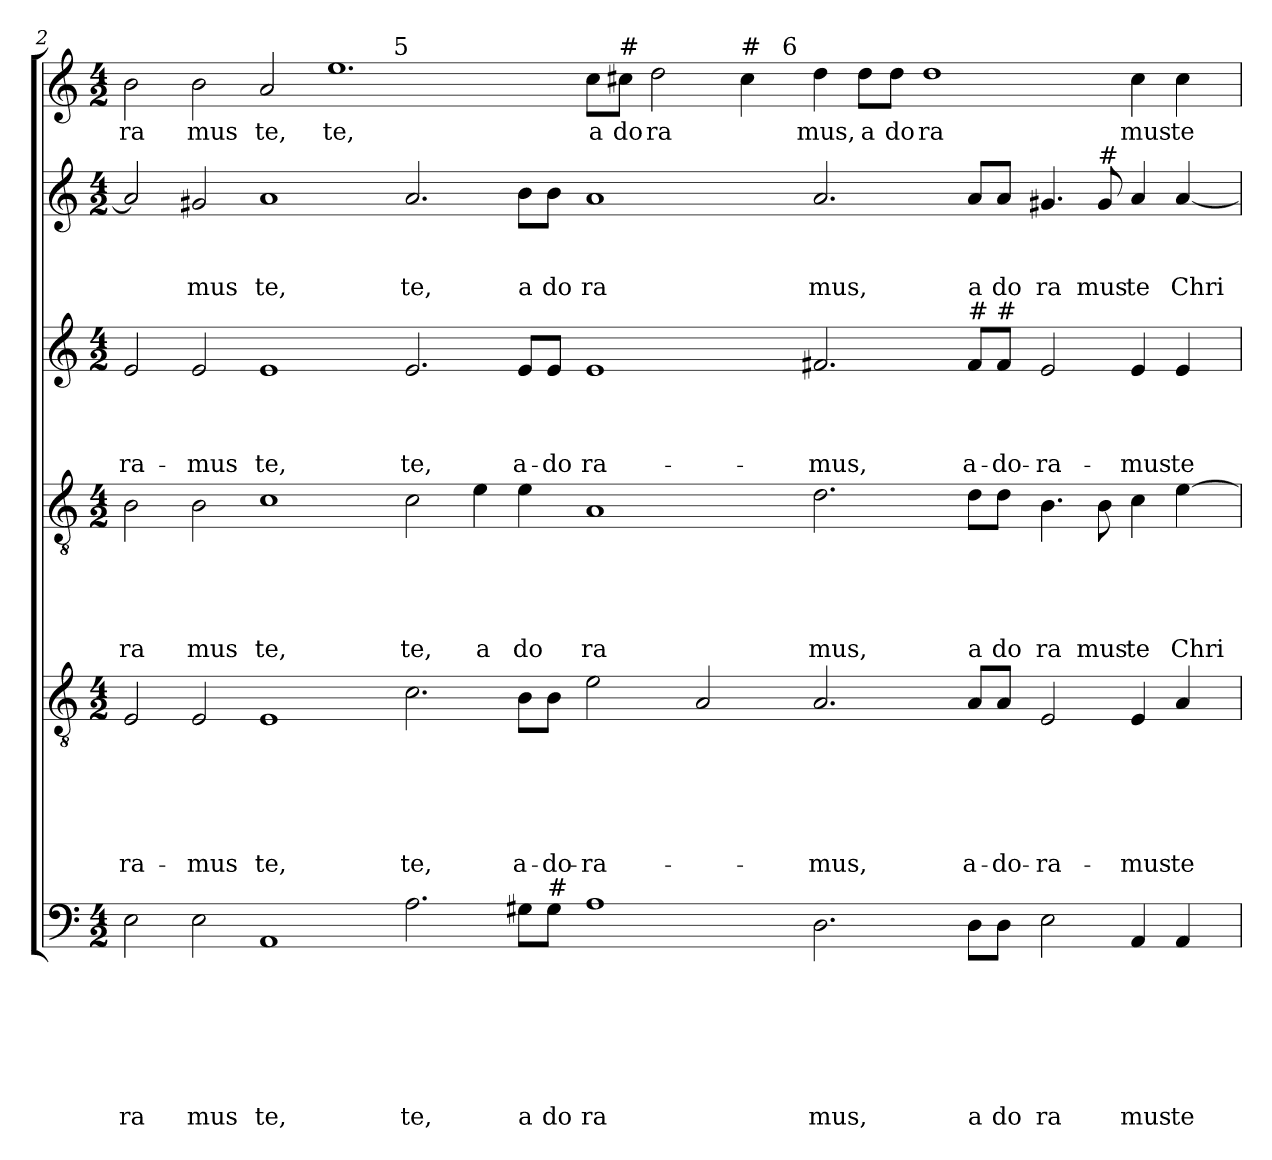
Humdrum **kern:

**kern	**text	**text	**text	**text	**text	**text	**text	**kern	**text	**text	**text	**text	**text	**text	**kern	**text	**text	**text	**text	**text	**kern	**text	**text	**text	**text	**kern	**text	**text	**text	**kern	**text
*part6	*part6	*part6	*part6	*part6	*part6	*part6	*part6	*part5	*part5	*part5	*part5	*part5	*part5	*part5	*part4	*part4	*part4	*part4	*part4	*part4	*part3	*part3	*part3	*part3	*part3	*part2	*part2	*part2	*part2	*part1	*part1
*staff6	*staff6	*staff6	*staff6	*staff6	*staff6	*staff6	*staff6	*staff5	*staff5	*staff5	*staff5	*staff5	*staff5	*staff5	*staff4	*staff4	*staff4	*staff4	*staff4	*staff4	*staff3	*staff3	*staff3	*staff3	*staff3	*staff2	*staff2	*staff2	*staff2	*staff1	*staff1
!!LO:LB:g=z
*clefF4	*	*	*	*	*	*	*	*clefGv2	*	*	*	*	*	*	*clefGv2	*	*	*	*	*	*clefG2	*	*	*	*	*clefG2	*	*	*	*clefG2	*
*k[]	*	*	*	*	*	*	*	*k[]	*	*	*	*	*	*	*k[]	*	*	*	*	*	*k[]	*	*	*	*	*k[]	*	*	*	*k[]	*
*C:	*	*	*	*	*	*	*	*C:	*	*	*	*	*	*	*C:	*	*	*	*	*	*C:	*	*	*	*	*C:	*	*	*	*C:	*
*M4/2	*	*	*	*	*	*	*	*M4/2	*	*	*	*	*	*	*M4/2	*	*	*	*	*	*M4/2	*	*	*	*	*M4/2	*	*	*	*M4/2	*
=2	=2	=2	=2	=2	=2	=2	=2	=2	=2	=2	=2	=2	=2	=2	=2	=2	=2	=2	=2	=2	=2	=2	=2	=2	=2	=2	=2	=2	=2	=2	=2
!	!	!	!	!	!	!	!LO:LY:b	!	!	!	!	!	!	!LO:LY:b	!	!	!	!	!	!LO:LY:b	!	!	!	!	!LO:LY:b	!	!	!	!	!	!LO:LY:b
*	*	*	*	*	*	*	*	*	*	*	*	*	*	*	*	*	*	*	*	*	*	*	*	*	*	*	*	*	*	*^	*
*	*	*	*	*	*	*	*	*	*	*	*	*	*	*	*	*	*	*	*	*	*	*	*	*	*	*	*	*	*	*	*^	*
2E\	.	.	.	.	.	.	-ra	2E/	.	.	.	.	.	ra-	2B\	.	.	.	.	ra	2e/	.	.	.	-ra-	2a/]	.	.	.	2b\	1ryy	1ryy	ra
!	!	!	!	!	!	!	!LO:LY:b	!	!	!	!	!	!	!LO:LY:b	!	!	!	!	!	!LO:LY:b	!	!	!	!	!LO:LY:b	!	!	!	!LO:LY:b	!	!	!	!LO:LY:b
2E\	.	.	.	.	.	.	mus	2E/	.	.	.	.	.	-mus	2B\	.	.	.	.	mus	2e/	.	.	.	-mus	2g#X/	.	.	mus	2b\	.	.	mus
!	!	!	!	!	!	!	!LO:LY:b	!	!	!	!	!	!	!LO:LY:b	!	!	!	!	!	!LO:LY:b	!	!	!	!	!LO:LY:b	!	!	!	!LO:LY:b	!	!	!	!LO:LY:b
1AA	.	.	.	.	.	.	te,	1E	.	.	.	.	.	te,	1c	.	.	.	.	te,	1e	.	.	.	te,	1a	.	.	te,	2a/	2ryy	1ryy	te,
!	!	!	!	!	!	!	!	!	!	!	!	!	!	!	!	!	!	!	!	!	!	!	!	!	!	!	!	!	!	!	!	!	!LO:LY:b
.	.	.	.	.	.	.	.	.	.	.	.	.	.	.	.	.	.	.	.	.	.	.	.	.	.	.	.	.	.	1.ee	4...ryy	.	te,
!	!	!	!	!	!	!	!	!	!	!	!	!	!	!	!	!	!	!	!	!	!	!	!	!	!	!	!	!	!	!	!LO:TX:a:t=5	!	!
.	.	.	.	.	.	.	.	.	.	.	.	.	.	.	.	.	.	.	.	.	.	.	.	.	.	.	.	.	.	.	1ryy	.	.
!	!	!	!	!	!	!	!LO:LY:b	!	!	!	!	!	!	!LO:LY:b	!	!	!	!	!	!LO:LY:b	!	!	!	!	!LO:LY:b	!	!	!	!LO:LY:b	!	!	!	!
2.A\	.	.	.	.	.	.	te,	2.c\	.	.	.	.	.	te,	2c\	.	.	.	.	te,	2.e/	.	.	.	te,	2.a/	.	.	te,	.	.	1ryy	.
!	!	!	!	!	!	!	!	!	!	!	!	!	!	!	!	!	!	!	!	!LO:LY:b	!	!	!	!	!	!	!	!	!	!	!	!	!
.	.	.	.	.	.	.	.	.	.	.	.	.	.	.	4e\	.	.	.	.	a	.	.	.	.	.	.	.	.	.	.	.	.	.
!	!	!	!	!	!	!	!LO:LY:b	!	!	!	!	!	!	!LO:LY:b	!	!	!	!	!	!LO:LY:b	!	!	!	!	!LO:LY:b	!	!	!	!LO:LY:b	!	!	!	!
8G#X\L	.	.	.	.	.	.	a	8B\L	.	.	.	.	.	a-	4e\	.	.	.	.	do	8e/L	.	.	.	a-	8b\L	.	.	a	.	.	.	.
!LO:TX:a:t=#	!	!	!	!	!	!	!	!	!	!	!	!	!	!	!	!	!	!	!	!	!	!	!	!	!	!	!	!	!	!	!	!	!
!	!	!	!	!	!	!	!LO:LY:b	!	!	!	!	!	!	!LO:LY:b	!	!	!	!	!	!	!	!	!	!	!LO:LY:b	!	!	!	!LO:LY:b	!	!	!	!
8G#\J	.	.	.	.	.	.	do	8B\J	.	.	.	.	.	-do-	.	.	.	.	.	.	8e/J	.	.	.	-do	8b\J	.	.	do	.	.	.	.
.	.	.	.	.	.	.	.	.	.	.	.	.	.	.	.	.	.	.	.	.	.	.	.	.	.	.	.	.	.	.	1ryy	.	.
!	!	!	!	!	!	!	!LO:LY:b	!	!	!	!	!	!	!LO:LY:b	!	!	!	!	!	!LO:LY:b	!	!	!	!	!LO:LY:b	!	!	!	!LO:LY:b	!	!	!	!LO:LY:b
1A	.	.	.	.	.	.	ra	2e\	.	.	.	.	.	-ra-	1A	.	.	.	.	ra	1e	.	.	.	ra-	1a	.	.	ra	8cc\L	.	2ryy	a
!	!	!	!	!	!	!	!	!	!	!	!	!	!	!	!	!	!	!	!	!	!	!	!	!	!	!	!	!	!	!LO:TX:a:t=#	!	!	!
!	!	!	!	!	!	!	!	!	!	!	!	!	!	!	!	!	!	!	!	!	!	!	!	!	!	!	!	!	!	!	!	!	!LO:LY:b
.	.	.	.	.	.	.	.	.	.	.	.	.	.	.	.	.	.	.	.	.	.	.	.	.	.	.	.	.	.	8cc#X\J	.	.	do
!	!	!	!	!	!	!	!	!	!	!	!	!	!	!	!	!	!	!	!	!	!	!	!	!	!	!	!	!	!	!	!	!	!LO:LY:b
.	.	.	.	.	.	.	.	.	.	.	.	.	.	.	.	.	.	.	.	.	.	.	.	.	.	.	.	.	.	2dd\	.	.	ra
.	.	.	.	.	.	.	.	2A/	.	.	.	.	.	.	.	.	.	.	.	.	.	.	.	.	.	.	.	.	.	.	.	4ryy	.
!	!	!	!	!	!	!	!	!	!	!	!	!	!	!	!	!	!	!	!	!	!	!	!	!	!	!	!	!	!	!LO:TX:a:t=#	!	!	!
.	.	.	.	.	.	.	.	.	.	.	.	.	.	.	.	.	.	.	.	.	.	.	.	.	.	.	.	.	.	4cc#\	.	8ryy	.
.	.	.	.	.	.	.	.	.	.	.	.	.	.	.	.	.	.	.	.	.	.	.	.	.	.	.	.	.	.	.	.	32ryy	.
!	!	!	!	!	!	!	!	!	!	!	!	!	!	!	!	!	!	!	!	!	!	!	!	!	!	!	!	!	!	!	!	!LO:TX:a:t=6	!
.	.	.	.	.	.	.	.	.	.	.	.	.	.	.	.	.	.	.	.	.	.	.	.	.	.	.	.	.	.	.	.	1ryy	.
.	.	.	.	.	.	.	.	.	.	.	.	.	.	.	.	.	.	.	.	.	.	.	.	.	.	.	.	.	.	.	1ryy	.	.
!	!	!	!	!	!	!	!LO:LY:b	!	!	!	!	!	!	!LO:LY:b	!	!	!	!	!	!LO:LY:b	!	!	!	!	!LO:LY:b	!	!	!	!LO:LY:b	!	!	!	!LO:LY:b
2.D\	.	.	.	.	.	.	mus,	2.A/	.	.	.	.	.	-mus,	2.d\	.	.	.	.	mus,	2.f#X/	.	.	.	-mus,	2.a/	.	.	mus,	4dd\	.	.	mus,
!	!	!	!	!	!	!	!	!	!	!	!	!	!	!	!	!	!	!	!	!	!	!	!	!	!	!	!	!	!	!	!	!	!LO:LY:b
.	.	.	.	.	.	.	.	.	.	.	.	.	.	.	.	.	.	.	.	.	.	.	.	.	.	.	.	.	.	8dd\L	.	.	a
!	!	!	!	!	!	!	!	!	!	!	!	!	!	!	!	!	!	!	!	!	!	!	!	!	!	!	!	!	!	!	!	!	!LO:LY:b
.	.	.	.	.	.	.	.	.	.	.	.	.	.	.	.	.	.	.	.	.	.	.	.	.	.	.	.	.	.	8dd\J	.	.	do
!	!	!	!	!	!	!	!	!	!	!	!	!	!	!	!	!	!	!	!	!	!	!	!	!	!	!	!	!	!	!	!	!	!LO:LY:b
.	.	.	.	.	.	.	.	.	.	.	.	.	.	.	.	.	.	.	.	.	.	.	.	.	.	.	.	.	.	1dd	.	.	ra
!	!	!	!	!	!	!	!	!	!	!	!	!	!	!	!	!	!	!	!	!	!LO:TX:a:t=# #	!	!	!	!	!	!	!	!	!	!	!	!
!	!	!	!	!	!	!	!LO:LY:b	!	!	!	!	!	!	!LO:LY:b	!	!	!	!	!	!LO:LY:b	!	!	!	!	!LO:LY:b	!	!	!	!LO:LY:b	!	!	!	!
8D\L	.	.	.	.	.	.	a	8A/L	.	.	.	.	.	a-	8d\L	.	.	.	.	a	8f#/L	.	.	.	a-	8a/L	.	.	a	.	.	.	.
!	!	!	!	!	!	!	!LO:LY:b	!	!	!	!	!	!	!LO:LY:b	!	!	!	!	!	!LO:LY:b	!	!	!	!	!LO:LY:b	!	!	!	!LO:LY:b	!	!	!	!
8D\J	.	.	.	.	.	.	do	8A/J	.	.	.	.	.	-do-	8d\J	.	.	.	.	do	8f#/J	.	.	.	-do-	8a/J	.	.	do	.	.	.	.
.	.	.	.	.	.	.	.	.	.	.	.	.	.	.	.	.	.	.	.	.	.	.	.	.	.	.	.	.	.	.	.	1ryy	.
.	.	.	.	.	.	.	.	.	.	.	.	.	.	.	.	.	.	.	.	.	.	.	.	.	.	.	.	.	.	.	1ryy	.	.
!	!	!	!	!	!	!	!LO:LY:b	!	!	!	!	!	!	!LO:LY:b	!	!	!	!	!	!LO:LY:b	!	!	!	!	!LO:LY:b	!	!	!	!LO:LY:b	!	!	!	!
2E\	.	.	.	.	.	.	ra	2E/	.	.	.	.	.	-ra-	4.B\	.	.	.	.	ra	2e/	.	.	.	-ra-	4.g#X/	.	.	ra	.	.	.	.
!	!	!	!	!	!	!	!	!	!	!	!	!	!	!	!	!	!	!	!	!	!	!	!	!	!	!LO:TX:a:t=#	!	!	!	!	!	!	!
!	!	!	!	!	!	!	!	!	!	!	!	!	!	!	!	!	!	!	!	!LO:LY:b	!	!	!	!	!	!	!	!	!LO:LY:b	!	!	!	!
.	.	.	.	.	.	.	.	.	.	.	.	.	.	.	8B\	.	.	.	.	mus	.	.	.	.	.	8g#/	.	.	mus	.	.	.	.
!	!	!	!	!	!	!	!LO:LY:b	!	!	!	!	!	!	!LO:LY:b	!	!	!	!	!	!LO:LY:b	!	!	!	!	!LO:LY:b	!	!	!	!LO:LY:b	!	!	!	!LO:LY:b
4AA/	.	.	.	.	.	.	mus	4E/	.	.	.	.	.	-mus	4c\	.	.	.	.	te	4e/	.	.	.	-mus	4a/	.	.	te	4cc#\	.	.	mus
!	!	!	!	!	!	!	!LO:LY:b	!	!	!	!	!	!	!LO:LY:b	!	!	!	!	!	!LO:LY:b	!	!	!	!	!LO:LY:b	!	!	!	!LO:LY:b	!	!	!	!LO:LY:b
4AA/	.	.	.	.	.	.	te	4A/	.	.	.	.	.	te	[>4e\	.	.	.	.	Chri	4e/	.	.	.	te	[>4a/	.	.	Chri	4cc#\	.	.	te
.	.	.	.	.	.	.	.	.	.	.	.	.	.	.	.	.	.	.	.	.	.	.	.	.	.	.	.	.	.	.	.	16.ryy	.
.	.	.	.	.	.	.	.	.	.	.	.	.	.	.	.	.	.	.	.	.	.	.	.	.	.	.	.	.	.	.	32ryy	.	.
*	*	*	*	*	*	*	*	*	*	*	*	*	*	*	*	*	*	*	*	*	*	*	*	*	*	*	*	*	*	*v	*v	*v	*
=	=	=	=	=	=	=	=	=	=	=	=	=	=	=	=	=	=	=	=	=	=	=	=	=	=	=	=	=	=	=	=
*-	*-	*-	*-	*-	*-	*-	*-	*-	*-	*-	*-	*-	*-	*-	*-	*-	*-	*-	*-	*-	*-	*-	*-	*-	*-	*-	*-	*-	*-	*-	*-
